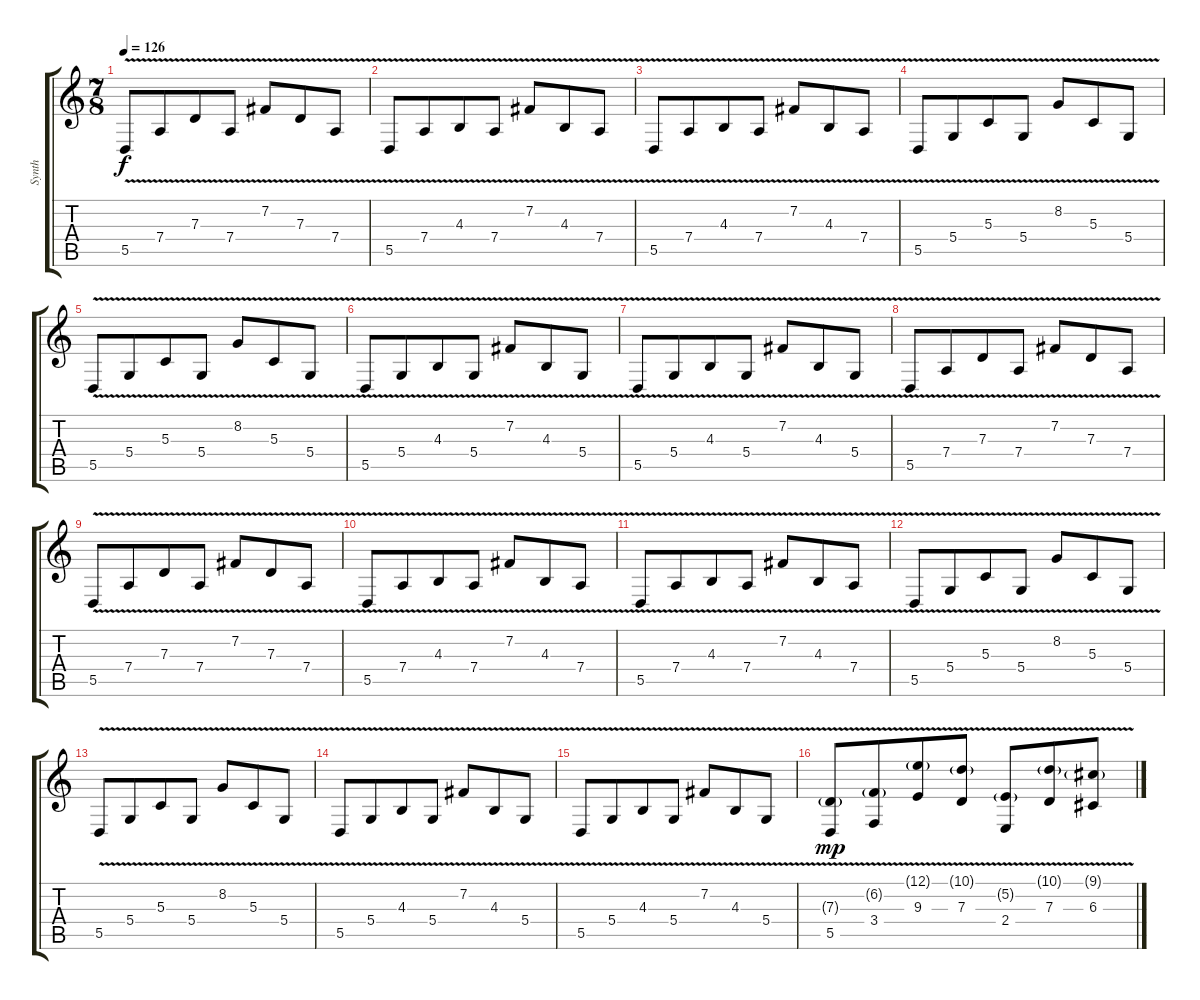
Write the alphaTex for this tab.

\track ("Synth" "Synth") {instrument pad3polysynth}
\staff {score tabs}
\tuning (E4 B3 G3 D3 A2 E2) {hide}
\ts (7 8)
\tempo 126
\clef g2
\ks c
5.5{v}.8{dy f} 7.4{v}.8 7.3{v}.8 7.4{v}.8 7.2{v}.8 7.3{v}.8 7.4{v}.8 |
5.5{v}.8 7.4{v}.8 4.3{v}.8 7.4{v}.8 7.2{v}.8 4.3{v}.8 7.4{v}.8 |
5.5{v}.8 7.4{v}.8 4.3{v}.8 7.4{v}.8 7.2{v}.8 4.3{v}.8 7.4{v}.8 |
5.5{v}.8 5.4{v}.8 5.3{v}.8 5.4{v}.8 8.2{v}.8 5.3{v}.8 5.4{v}.8 |
5.5{v}.8 5.4{v}.8 5.3{v}.8 5.4{v}.8 8.2{v}.8 5.3{v}.8 5.4{v}.8 |
5.5{v}.8 5.4{v}.8 4.3{v}.8 5.4{v}.8 7.2{v}.8 4.3{v}.8 5.4{v}.8 |
5.5{v}.8 5.4{v}.8 4.3{v}.8 5.4{v}.8 7.2{v}.8 4.3{v}.8 5.4{v}.8 |
5.5{v}.8 7.4{v}.8 7.3{v}.8 7.4{v}.8 7.2{v}.8 7.3{v}.8 7.4{v}.8 |
5.5{v}.8 7.4{v}.8 7.3{v}.8 7.4{v}.8 7.2{v}.8 7.3{v}.8 7.4{v}.8 |
5.5{v}.8 7.4{v}.8 4.3{v}.8 7.4{v}.8 7.2{v}.8 4.3{v}.8 7.4{v}.8 |
5.5{v}.8 7.4{v}.8 4.3{v}.8 7.4{v}.8 7.2{v}.8 4.3{v}.8 7.4{v}.8 |
5.5{v}.8 5.4{v}.8 5.3{v}.8 5.4{v}.8 8.2{v}.8 5.3{v}.8 5.4{v}.8 |
5.5{v}.8 5.4{v}.8 5.3{v}.8 5.4{v}.8 8.2{v}.8 5.3{v}.8 5.4{v}.8 |
5.5{v}.8 5.4{v}.8 4.3{v}.8 5.4{v}.8 7.2{v}.8 4.3{v}.8 5.4{v}.8 |
5.5{v}.8 5.4{v}.8 4.3{v}.8 5.4{v}.8 7.2{v}.8 4.3{v}.8 5.4{v}.8 |
(7.3{v g} 5.5{v}).8{dy mp} (6.2{v g} 3.4{v}).8 (12.1{v g} 9.3{v}).8 (10.1{v g} 7.3{v}).8 (5.2{v g} 2.4{v}).8 (10.1{v g} 7.3{v}).8 (9.1{v g} 6.3{v}).8
